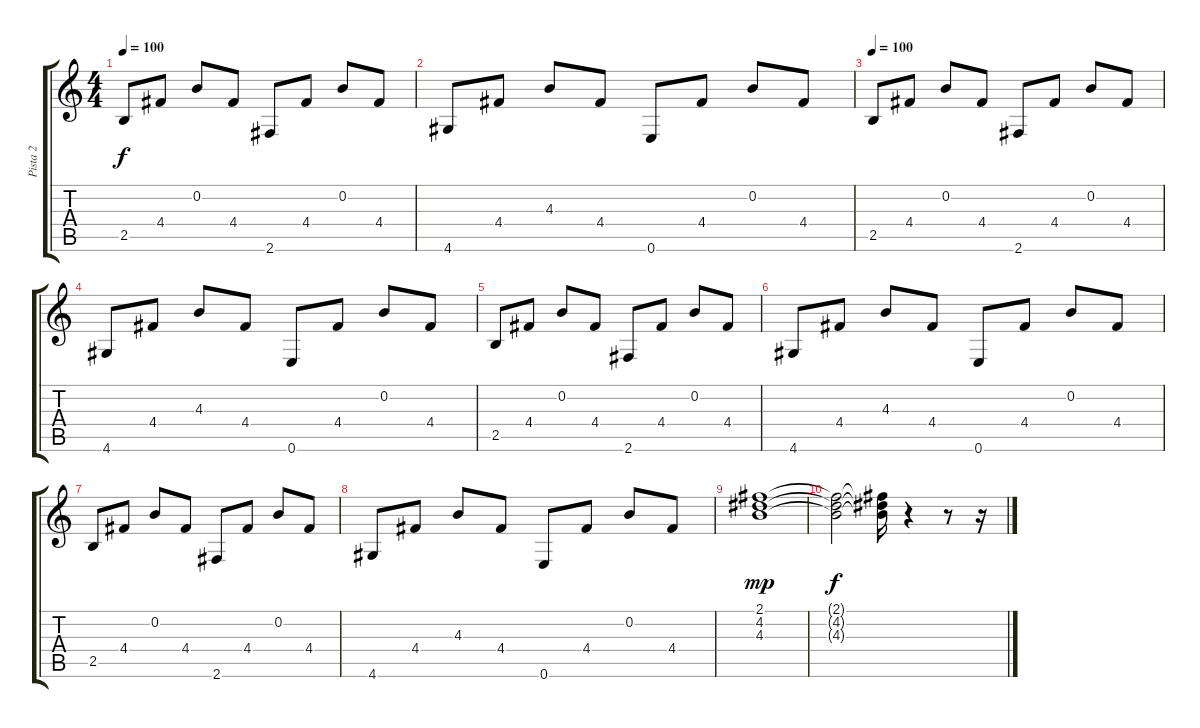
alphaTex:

\track ("Pista 2" "Pista 2") {instrument acousticguitarsteel}
\staff {score tabs}
\tuning (E4 B3 G3 D3 A2 E2) {hide}
\ts (4 4)
\tempo 100
\clef g2
\ks c
2.5.8{dy f} 4.4.8 0.2.8 4.4.8 2.6.8 4.4.8 0.2.8 4.4.8 |
4.6.8 4.4.8 4.3.8 4.4.8 0.6.8 4.4.8 0.2.8 4.4.8 |
\tempo 100
2.5.8 4.4.8 0.2.8 4.4.8 2.6.8 4.4.8 0.2.8 4.4.8 |
4.6.8 4.4.8 4.3.8 4.4.8 0.6.8 4.4.8 0.2.8 4.4.8 |
2.5.8 4.4.8 0.2.8 4.4.8 2.6.8 4.4.8 0.2.8 4.4.8 |
4.6.8 4.4.8 4.3.8 4.4.8 0.6.8 4.4.8 0.2.8 4.4.8 |
2.5.8 4.4.8 0.2.8 4.4.8 2.6.8 4.4.8 0.2.8 4.4.8 |
4.6.8 4.4.8 4.3.8 4.4.8 0.6.8 4.4.8 0.2.8 4.4.8 |
(2.1 4.2 4.3).1{dy mp} |
(2.1{t} 4.2{t} 4.3{t}).2{dy f} (2.1{t} 4.2{t} 4.3{t}).16 r.4 r.8 r.16
